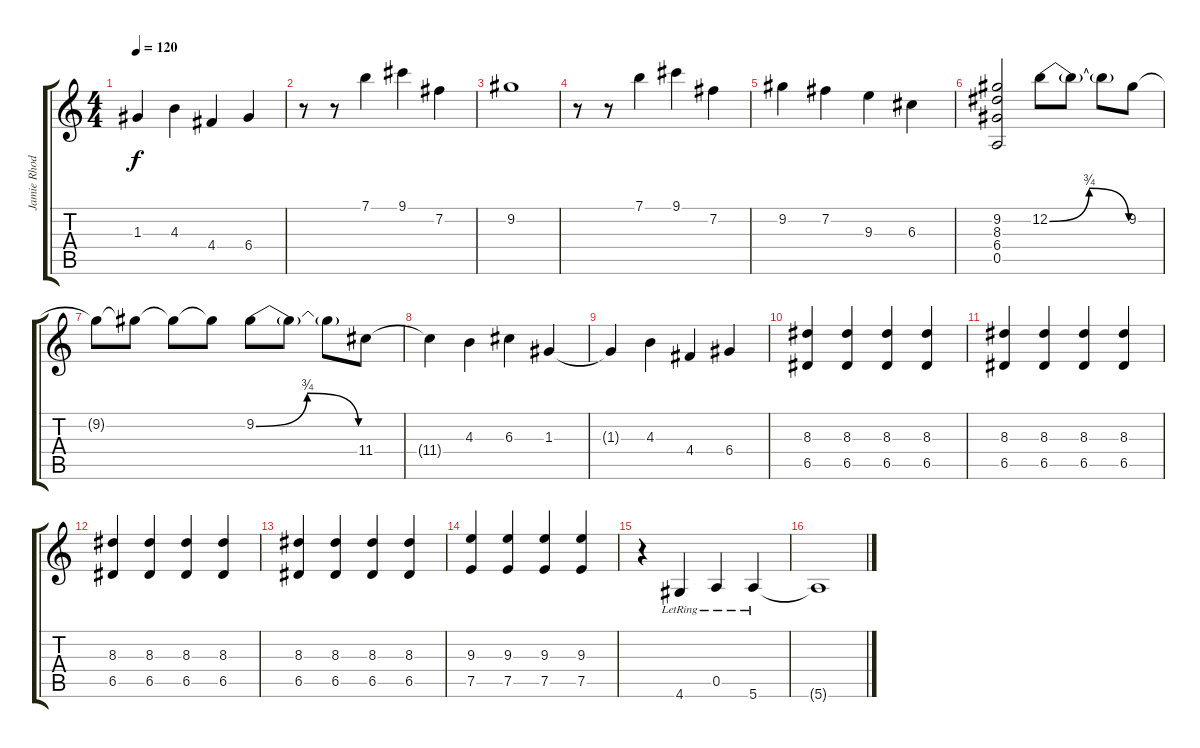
\track ("Jamie Rhoden" "Jamie Rhod") {instrument electricguitarclean}
\staff {score tabs}
\tuning (E4 B3 G3 D3 A2 E2) {hide}
\ts (4 4)
\tempo 120
\clef g2
\ks c
1.3{t}.4{dy f} 4.3.4 4.4.4 6.4.4 |
r.8 r.8 7.1.4 9.1.4 7.2.4 |
9.2.1 |
r.8 r.8 7.1.4 9.1.4 7.2.4 |
9.2.4 7.2.4 9.3.4 6.3.4 |
(9.2 8.3 6.4 0.5).2 12.2{be (bendrelease 0 0 30 3 30 3 60 0)}.8 12.2{t}.8 12.2{t}.8 9.2.8 |
9.2{t}.8 9.2{t}.8 9.2{t}.8 9.2{t}.8 9.2{be (bendrelease 0 0 30 3 30 3 60 0)}.8 9.2{t}.8 9.2{t}.8 11.4.8 |
11.4{t}.4 4.3.4 6.3.4 1.3.4 |
1.3{t}.4 4.3.4 4.4.4 6.4.4 |
(8.3 6.5).4 (8.3 6.5).4 (8.3 6.5).4 (8.3 6.5).4 |
(8.3 6.5).4 (8.3 6.5).4 (8.3 6.5).4 (8.3 6.5).4 |
(8.3 6.5).4 (8.3 6.5).4 (8.3 6.5).4 (8.3 6.5).4 |
(8.3 6.5).4 (8.3 6.5).4 (8.3 6.5).4 (8.3 6.5).4 |
(9.3 7.5).4 (9.3 7.5).4 (9.3 7.5).4 (9.3 7.5).4 |
r.4 4.6{lr}.4 0.5{lr}.4 5.6{lr}.4 |
5.6{t}.1
